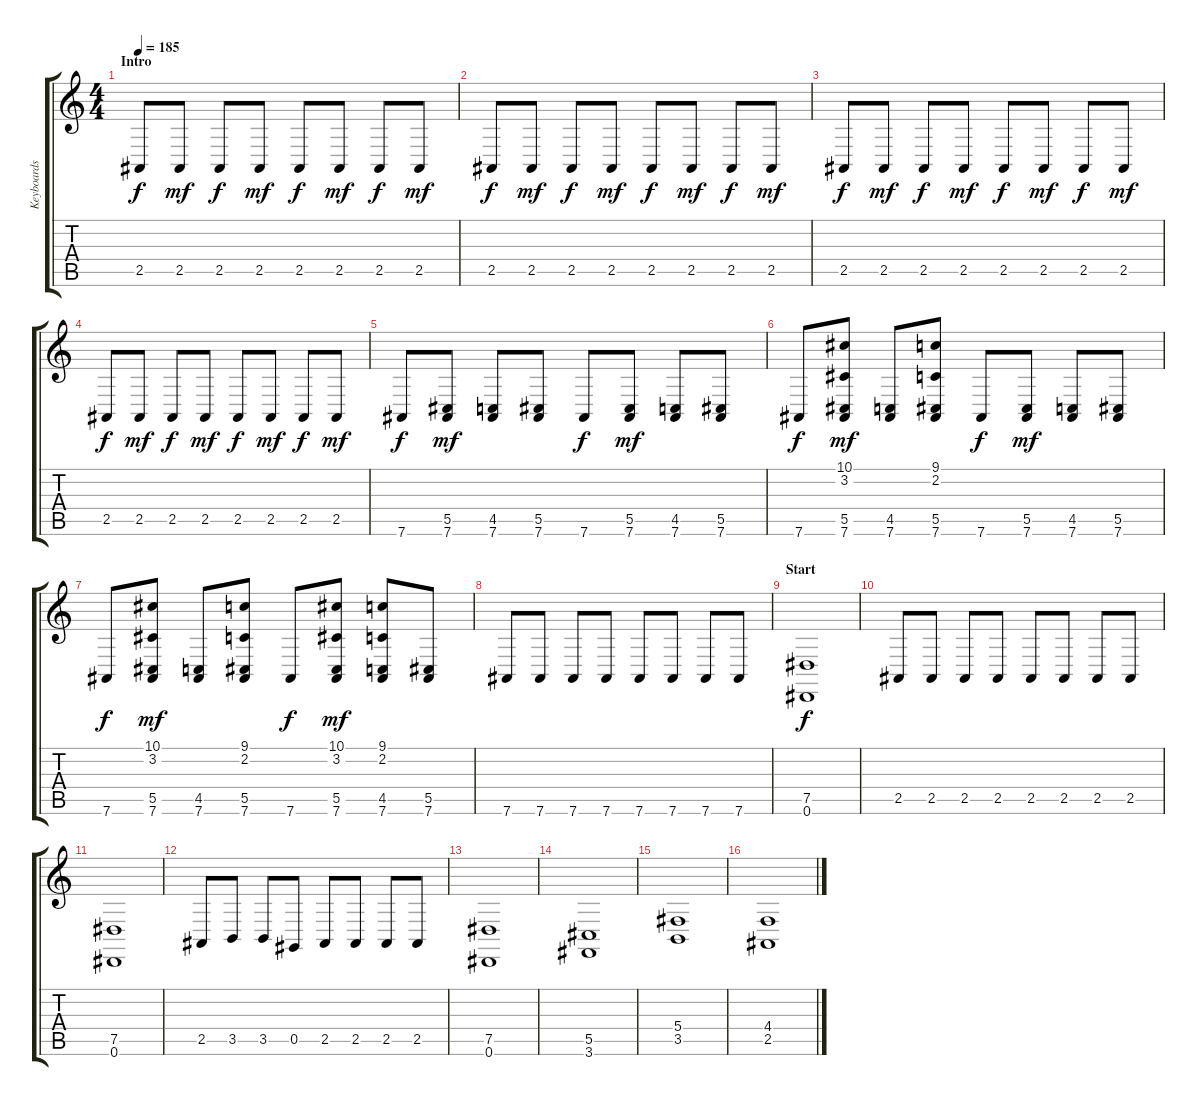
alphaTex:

\track ("Keyboards 1" "Keyboards ") {instrument stringensemble1}
\staff {score tabs}
\tuning (Eb4 Bb3 Gb3 Db3 Ab2 Eb2) {hide}
\ts (4 4)
\section ("" "Intro")
\tempo 185
\clef g2
\ks c
2.5.8{dy f instrument stringensemble1} 2.5.8{dy mf} 2.5.8{dy f} 2.5.8{dy mf} 2.5.8{dy f} 2.5.8{dy mf} 2.5.8{dy f} 2.5.8{dy mf} |
2.5.8{dy f} 2.5.8{dy mf} 2.5.8{dy f} 2.5.8{dy mf} 2.5.8{dy f} 2.5.8{dy mf} 2.5.8{dy f} 2.5.8{dy mf} |
2.5.8{dy f} 2.5.8{dy mf} 2.5.8{dy f} 2.5.8{dy mf} 2.5.8{dy f} 2.5.8{dy mf} 2.5.8{dy f} 2.5.8{dy mf} |
2.5.8{dy f} 2.5.8{dy mf} 2.5.8{dy f} 2.5.8{dy mf} 2.5.8{dy f} 2.5.8{dy mf} 2.5.8{dy f} 2.5.8{dy mf} |
7.6.8{dy f} (5.5 7.6).8{dy mf} (4.5 7.6).8 (5.5 7.6).8 7.6.8{dy f} (5.5 7.6).8{dy mf} (4.5 7.6).8 (5.5 7.6).8 |
7.6.8{dy f} (10.1 3.2 5.5 7.6).8{dy mf} (4.5 7.6).8 (9.1 2.2 5.5 7.6).8 7.6.8{dy f} (5.5 7.6).8{dy mf} (4.5 7.6).8 (5.5 7.6).8 |
7.6.8{dy f} (10.1 3.2 5.5 7.6).8{dy mf} (4.5 7.6).8 (9.1 2.2 5.5 7.6).8 7.6.8{dy f} (10.1 3.2 5.5 7.6).8{dy mf} (9.1 2.2 4.5 7.6).8 (5.5 7.6).8 |
7.6.8 7.6.8 7.6.8 7.6.8 7.6.8 7.6.8 7.6.8 7.6.8 |
\section ("" "Start")
(7.5 0.6).1{dy f} |
2.5.8 2.5.8 2.5.8 2.5.8 2.5.8 2.5.8 2.5.8 2.5.8 |
(7.5 0.6).1 |
2.5.8 3.5.8 3.5.8 0.5.8 2.5.8 2.5.8 2.5.8 2.5.8 |
(7.5 0.6).1 |
(5.5 3.6).1 |
(5.4 3.5).1 |
(4.4 2.5).1
